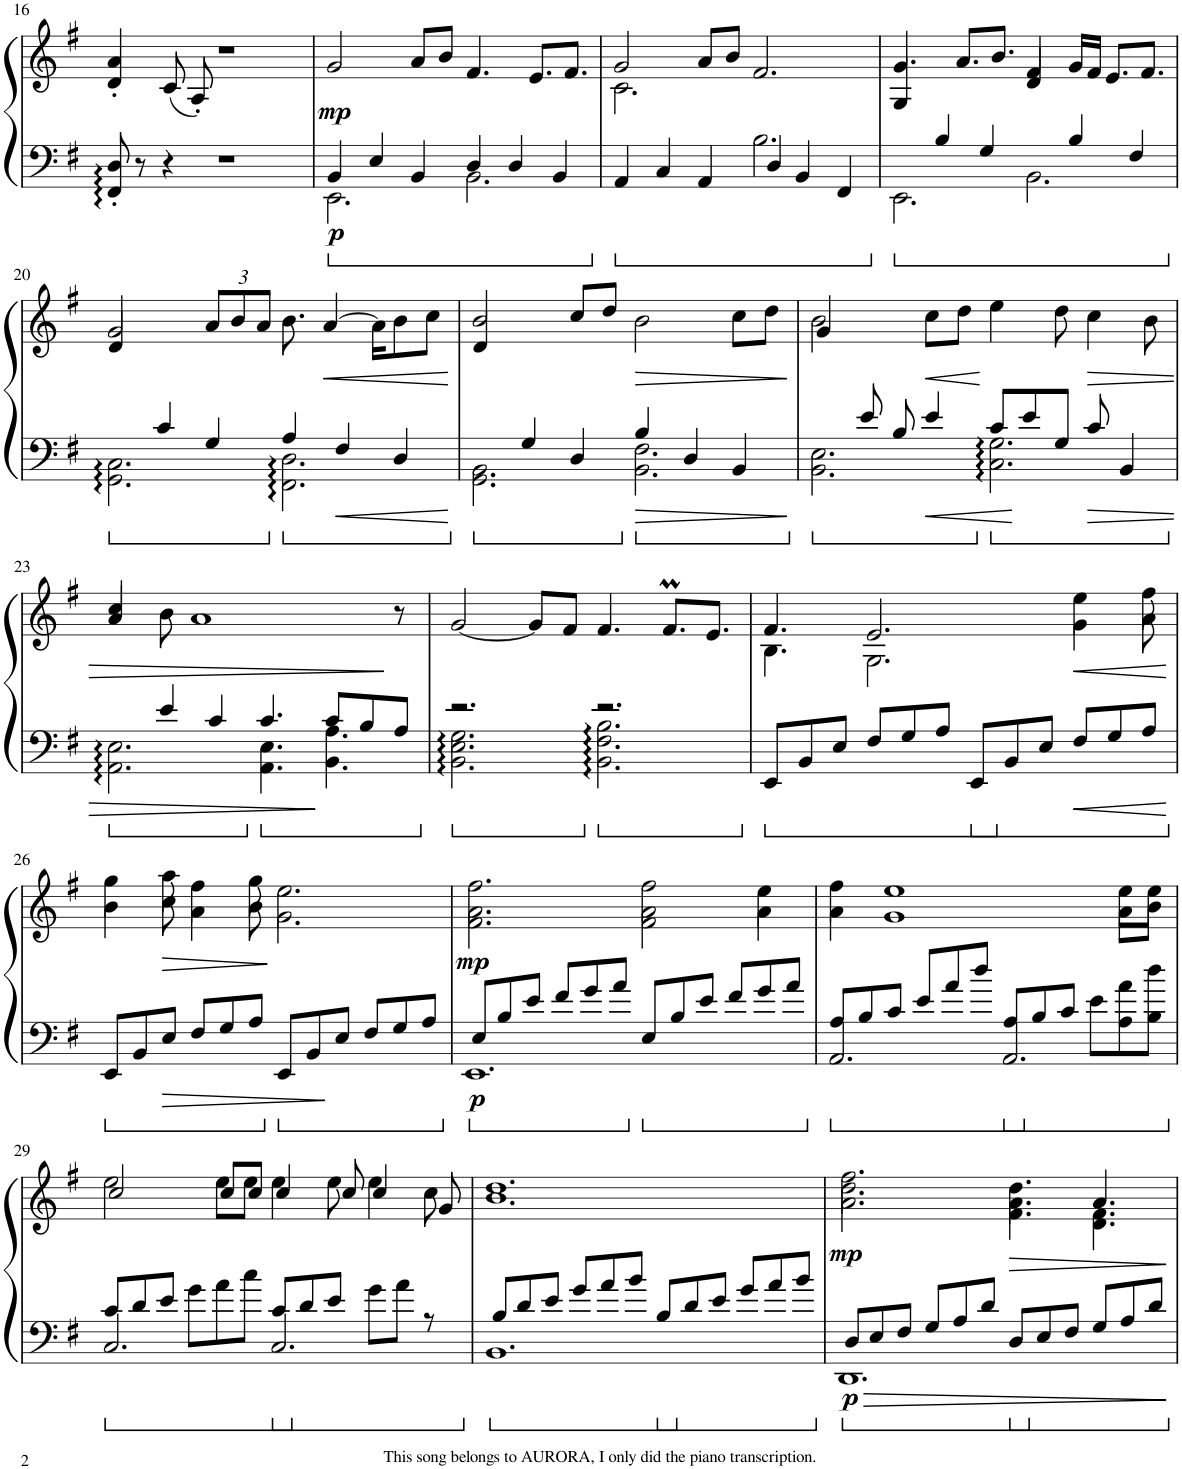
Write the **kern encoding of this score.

**kern	**kern	**dynam
*part1	*part1	*part1
*staff2	*staff1	*staff1/2
*I"Piano	*	*
*I'Pno.	*	*
!!LO:PB:g=z
*clefF4	*clefG2	*
*k[f#]	*k[f#]	*
*M12/8	*M12/8	*
=16	=16	=16
8FF#/' 8D/'	4d/' 4a/'	.
8r	.	.
4r	(8c/	.
.	8A'/)	.
1r	1r	.
=17	=17	=17
*^	*	*
!	!	!	!LO:DY:b=2
!	!	!	!LO:DY:n=1:b
4BB/	2.EE\	2g/	p mp
4E/	.	.	.
4BB/	.	8a/L	.
.	.	8b/J	.
4D/	2.BB\	4.f#/	.
4D/	.	.	.
.	.	8.e/L	.
4BB/	.	.	.
.	.	8.f#/J	.
=18	=18	=18	=18
*	*	*^	*
4AA/	2.ryy	2g/	2.c\	.
4C/	.	.	.	.
4AA/	.	8a/L	.	.
.	.	8b/J	.	.
4D/	2.B\	2.f#/	2.ryy	.
4BB/	.	.	.	.
4FF#/	.	.	.	.
=19	=19	=19	=19	=19
*	*	*ped	*	*
4ryy	2.EE\	4.g/	4G/	.
4B/	.	.	2ryy	.
.	.	8.a/L	.	.
4G/	.	.	.	.
.	.	8.b/J	.	.
4ryy	2.BB\	4f#/	4d/	.
4B/	.	16g/LL	2ryy	.
.	.	16f#/JJ	.	.
.	.	8.e/L	.	.
4F#/	.	.	.	.
.	.	8.f#/J	.	.
!!LO:LB:g=z	!!
=20	=20	=20	=20	=20
*Xped	*	*	*	*
*	*	*ped	*	*
4ryy	2.GG\ 2.C\	2g/	4d/	.
4c/	.	.	1ryy	.
*	*	*Xbrackettup	*	*
4G/	.	12a/L	.	.
.	.	12b/	.	.
.	.	12a/J	.	.
*Xped	*	*	*	*
4A/	2.FF#\ 2.D\	8.b\	.	.
!	!	!	!	!LO:HP:b
.	.	[4a/	.	<
4F#/	.	.	.	.
.	.	16a\KL]	.	.
4D/	.	8b\	4ryy	.
.	.	8cc\J	.	.
*v	*v	*	*	*
*	*v	*v	*
.	.	[
=21	=21	=21
*^	*^	*
*	*	*ped	*	*
4ryy	2.GG\ 2.BB\	2b/	4d/	.
4G/	.	.	1ryy	.
4D/	.	8cc/L	.	.
.	.	8dd/J	.	.
*Xped	*	*	*	*
!	!	!	!	!LO:HP:b
4B/	2.BB\ 2.F#\	2b\	.	>
4D/	.	.	.	.
4BB/	.	8cc\L	4ryy	.
.	.	8dd\J	.	.
*v	*v	*	*	*
*	*v	*v	*
.	.	]
=22	=22	=22
*^	*^	*
*	*	*ped	*	*
4ryy	2.BB\ 2.E\	2b\	4g/	.
8e/	.	.	1ryy	.
8B/	.	.	.	.
!	!	!	!	!LO:HP:b
4e/	.	8cc\L	.	<
.	.	8dd\J	.	.
*Xped	*	*	*	*
8c/L	2.C\ 2.G\	4ee\	.	[
8e/	.	.	.	.
8G/J	.	8dd\	.	.
!	!	!	!	!LO:HP:b
8c/	.	4cc\	.	>
4BB/	.	.	4ryy	.
.	.	8b\	.	.
!!LO:LB:g=z	!!
=23	=23	=23	=23	=23
*	*	*ped	*	*
4ryy	2.AA\ 2.E\	4cc/	4a/	.
4e/	.	8b\	1ryy	.
.	.	1a	.	.
4c/	.	.	.	.
*Xped	*	*	*	*
4.c/	4.AA\ 4.E\	.	.	.
8c/L	4.BB\ 4.A\	.	.	.
8B/	.	.	4ryy	.
8A/J	.	8r	.	]
*	*	*v	*v	*
=24	=24	=24	=24
2.r	2.BB\ 2.E\ 2.G\	[2g/	.
.	.	8g/L]	.
.	.	8f#/J	.
2.r	2.BB\ 2.F#\ 2.B\	4.f#/	.
.	.	8.f#m/L	.
.	.	8.e/J	.
*v	*v	*	*
=25	=25	=25
*	*^	*
8EE/L	4.f#/	4.B\	.
8BB/	.	.	.
8E/J	.	.	.
8F#/L	2.e/	2.G\	.
8G/	.	.	.
8A/J	.	.	.
8EE/L	.	.	.
8BB/	.	.	.
8E/J	.	.	.
!	!	!	!LO:HP:b
8F#/L	4ee\	4g\	<
8G/	.	.	.
8A/J	8ff#\	8a\	.
*	*v	*v	*
.	.	[
!!LO:LB:g=z
=26	=26	=26
*	*^	*
8EE/L	4gg\	4b\	.
8BB/	.	.	.
!	!	!	!LO:HP:b
8E/J	8aa\	8cc\	>
8F#/L	4ff#\	4a\	.
8G/	.	.	.
8A/J	8gg\	8b\	.
8EE/L	2.ee\	2.g\	]
8BB/	.	.	.
8E/J	.	.	.
8F#/L	.	.	.
8G/	.	.	.
8A/J	.	.	.
=27	=27	=27	=27
*^	*	*	*
!	!	!	!	!LO:DY:b=2
!	!	!	!	!LO:DY:n=1:b
8E/L	1.EE	2.ff#\	2.f#\ 2.a\	p mp
8B/	.	.	.	.
8e/J	.	.	.	.
8f#/L	.	.	.	.
8g/	.	.	.	.
8a/J	.	.	.	.
8E/L	.	2ff#\	2f#\ 2a\	.
8B/	.	.	.	.
8e/J	.	.	.	.
8f#/L	.	.	.	.
8g/	.	4ee\	4a\	.
8a/J	.	.	.	.
=28	=28	=28	=28	=28
8A/L	2.AA/	4ff#\	4a\	.
8B/	.	.	.	.
8c/J	.	1ee	1g	.
8e/L	.	.	.	.
8a/	.	.	.	.
8dd/J	.	.	.	.
8A/L	2.AA/	.	.	.
8B/	.	.	.	.
8c/J	.	.	.	.
8e\L	.	.	.	.
8A\ 8a\	.	8ee\L	8a\L	.
8B\ 8dd\J	.	8ee\J	8b\J	.
!!LO:LB:g=z	!!
=29	=29	=29	=29	=29
8c/L	2.C/	2ee\	2cc/	.
8d/	.	.	.	.
8e/J	.	.	.	.
8g\L	.	.	.	.
8a\	.	8ee\L	8cc/L	.
8cc\J	.	8ee\J	8cc/J	.
8c/L	2.C/	4ee\	4cc/	.
8d/	.	.	.	.
8e/J	.	8ee\	8cc/	.
8g\L	.	4ee\	4cc/	.
8a\J	.	.	.	.
8r	.	8cc\	8g/	.
=30	=30	=30	=30	=30
8B/L	1.BB	1.dd	1.b	.
8d/	.	.	.	.
8e/J	.	.	.	.
8g/L	.	.	.	.
8a/	.	.	.	.
8b/J	.	.	.	.
8B/L	.	.	.	.
8d/	.	.	.	.
8e/J	.	.	.	.
8g/L	.	.	.	.
8a/	.	.	.	.
8b/J	.	.	.	.
=31	=31	=31	=31	=31
!	!	!	!	!LO:DY:b=2
!	!	!	!	!LO:DY:n=1:b
8D/L	1.DD	2.ff#\	2.a\ 2.dd\	p mp
8E/	.	.	.	.
8F#/J	.	.	.	.
8G/L	.	.	.	.
8A/	.	.	.	.
8d/J	.	.	.	.
!	!	!	!	!LO:HP:b
8D/L	.	4.dd\	4.f#\ 4.a\	>
8E/	.	.	.	.
8F#/J	.	.	.	.
8G/L	.	4.a/	4.d\ 4.f#\	.
8A/	.	.	.	.
8d/J	.	.	.	.
*v	*v	*	*	*
*	*v	*v	*
.	.	]
=	=	=
*-	*-	*-
